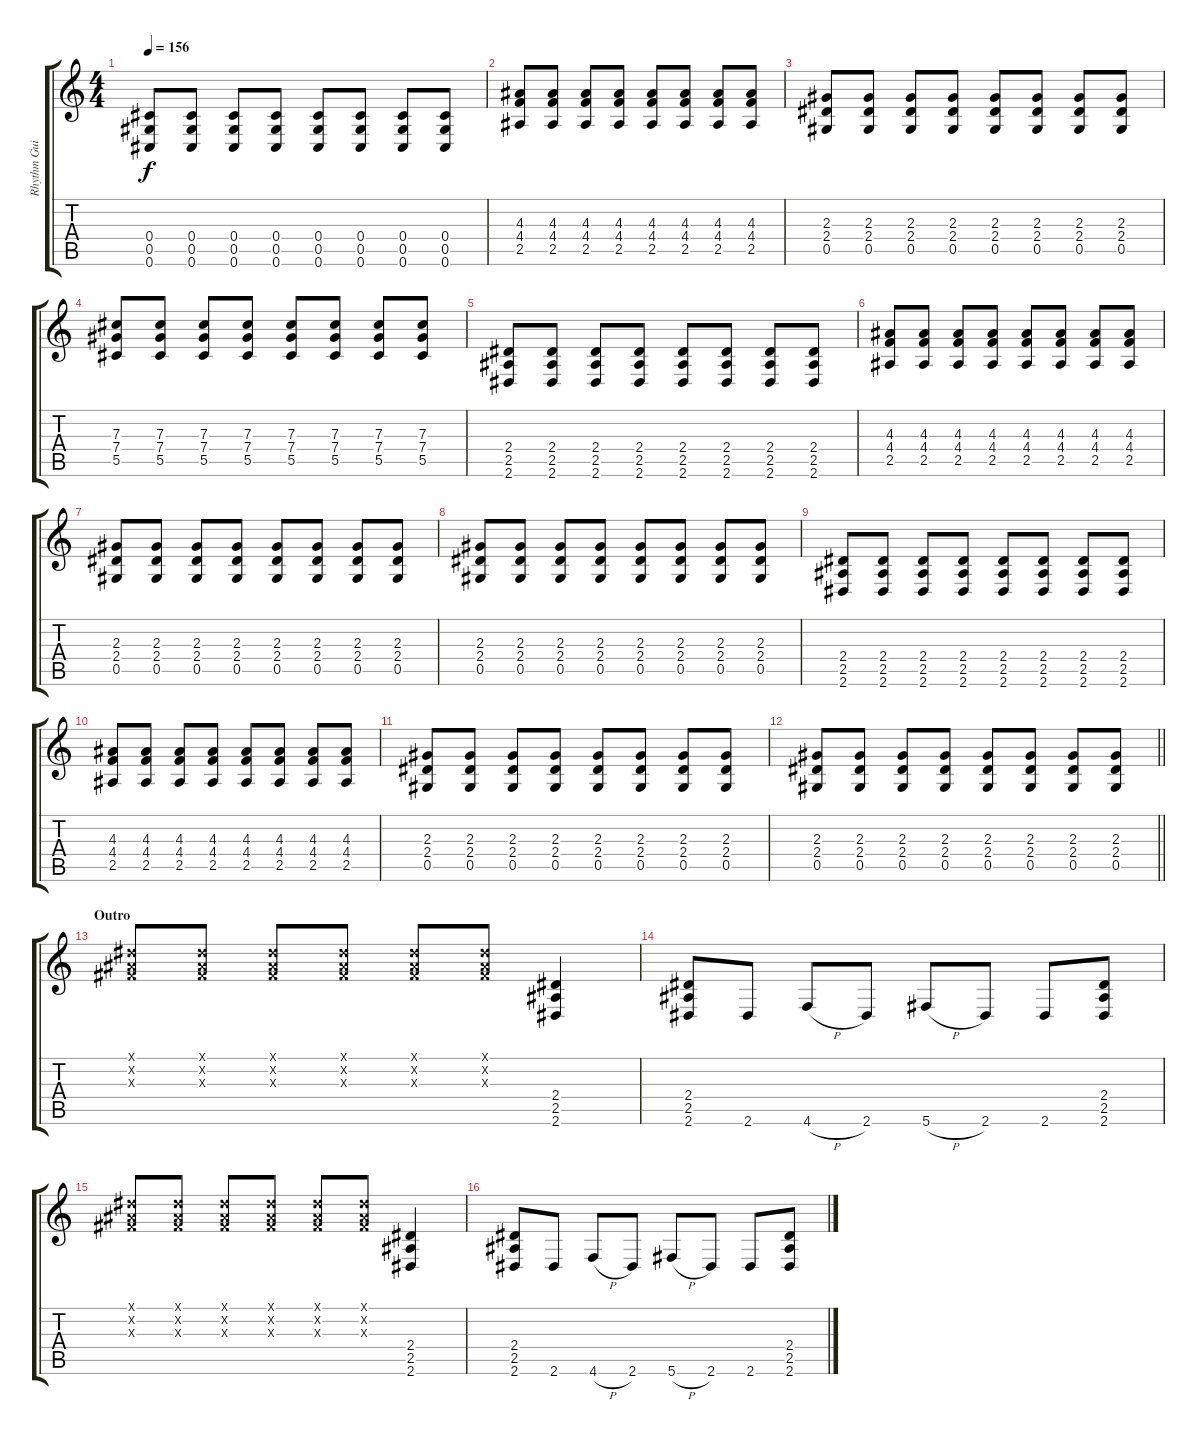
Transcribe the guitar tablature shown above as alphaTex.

\track ("Rhythm Guitar" "Rhythm Gui") {instrument distortionguitar}
\staff {score tabs}
\tuning (Eb4 Bb3 Gb3 Db3 Ab2 Db2) {hide}
\ts (4 4)
\tempo 156
\clef g2
\ks c
(0.4 0.5 0.6).8{dy f} (0.4 0.5 0.6).8 (0.4 0.5 0.6).8 (0.4 0.5 0.6).8 (0.4 0.5 0.6).8 (0.4 0.5 0.6).8 (0.4 0.5 0.6).8 (0.4 0.5 0.6).8 |
(4.3 4.4 2.5).8 (4.3 4.4 2.5).8 (4.3 4.4 2.5).8 (4.3 4.4 2.5).8 (4.3 4.4 2.5).8 (4.3 4.4 2.5).8 (4.3 4.4 2.5).8 (4.3 4.4 2.5).8 |
(2.3 2.4 0.5).8 (2.3 2.4 0.5).8 (2.3 2.4 0.5).8 (2.3 2.4 0.5).8 (2.3 2.4 0.5).8 (2.3 2.4 0.5).8 (2.3 2.4 0.5).8 (2.3 2.4 0.5).8 |
(7.3 7.4 5.5).8 (7.3 7.4 5.5).8 (7.3 7.4 5.5).8 (7.3 7.4 5.5).8 (7.3 7.4 5.5).8 (7.3 7.4 5.5).8 (7.3 7.4 5.5).8 (7.3 7.4 5.5).8 |
(2.4 2.5 2.6).8 (2.4 2.5 2.6).8 (2.4 2.5 2.6).8 (2.4 2.5 2.6).8 (2.4 2.5 2.6).8 (2.4 2.5 2.6).8 (2.4 2.5 2.6).8 (2.4 2.5 2.6).8 |
(4.3 4.4 2.5).8 (4.3 4.4 2.5).8 (4.3 4.4 2.5).8 (4.3 4.4 2.5).8 (4.3 4.4 2.5).8 (4.3 4.4 2.5).8 (4.3 4.4 2.5).8 (4.3 4.4 2.5).8 |
(2.3 2.4 0.5).8 (2.3 2.4 0.5).8 (2.3 2.4 0.5).8 (2.3 2.4 0.5).8 (2.3 2.4 0.5).8 (2.3 2.4 0.5).8 (2.3 2.4 0.5).8 (2.3 2.4 0.5).8 |
(2.3 2.4 0.5).8 (2.3 2.4 0.5).8 (2.3 2.4 0.5).8 (2.3 2.4 0.5).8 (2.3 2.4 0.5).8 (2.3 2.4 0.5).8 (2.3 2.4 0.5).8 (2.3 2.4 0.5).8 |
(2.4 2.5 2.6).8 (2.4 2.5 2.6).8 (2.4 2.5 2.6).8 (2.4 2.5 2.6).8 (2.4 2.5 2.6).8 (2.4 2.5 2.6).8 (2.4 2.5 2.6).8 (2.4 2.5 2.6).8 |
(4.3 4.4 2.5).8 (4.3 4.4 2.5).8 (4.3 4.4 2.5).8 (4.3 4.4 2.5).8 (4.3 4.4 2.5).8 (4.3 4.4 2.5).8 (4.3 4.4 2.5).8 (4.3 4.4 2.5).8 |
(2.3 2.4 0.5).8 (2.3 2.4 0.5).8 (2.3 2.4 0.5).8 (2.3 2.4 0.5).8 (2.3 2.4 0.5).8 (2.3 2.4 0.5).8 (2.3 2.4 0.5).8 (2.3 2.4 0.5).8 |
\barLineRight lightlight
(2.3 2.4 0.5).8 (2.3 2.4 0.5).8 (2.3 2.4 0.5).8 (2.3 2.4 0.5).8 (2.3 2.4 0.5).8 (2.3 2.4 0.5).8 (2.3 2.4 0.5).8 (2.3 2.4 0.5).8 |
\section ("" "Outro")
(0.1{x} 0.2{x} 0.3{x}).8 (0.1{x} 0.2{x} 0.3{x}).8 (0.1{x} 0.2{x} 0.3{x}).8 (0.1{x} 0.2{x} 0.3{x}).8 (0.1{x} 0.2{x} 0.3{x}).8 (0.1{x} 0.2{x} 0.3{x}).8 (2.4 2.5 2.6).4 |
(2.4 2.5 2.6).8 2.6.8 4.6{h}.8 2.6.8 5.6{h}.8 2.6.8 2.6.8 (2.4 2.5 2.6).8 |
(0.1{x} 0.2{x} 0.3{x}).8 (0.1{x} 0.2{x} 0.3{x}).8 (0.1{x} 0.2{x} 0.3{x}).8 (0.1{x} 0.2{x} 0.3{x}).8 (0.1{x} 0.2{x} 0.3{x}).8 (0.1{x} 0.2{x} 0.3{x}).8 (2.4 2.5 2.6).4 |
(2.4 2.5 2.6).8 2.6.8 4.6{h}.8 2.6.8 5.6{h}.8 2.6.8 2.6.8 (2.4 2.5 2.6).8
